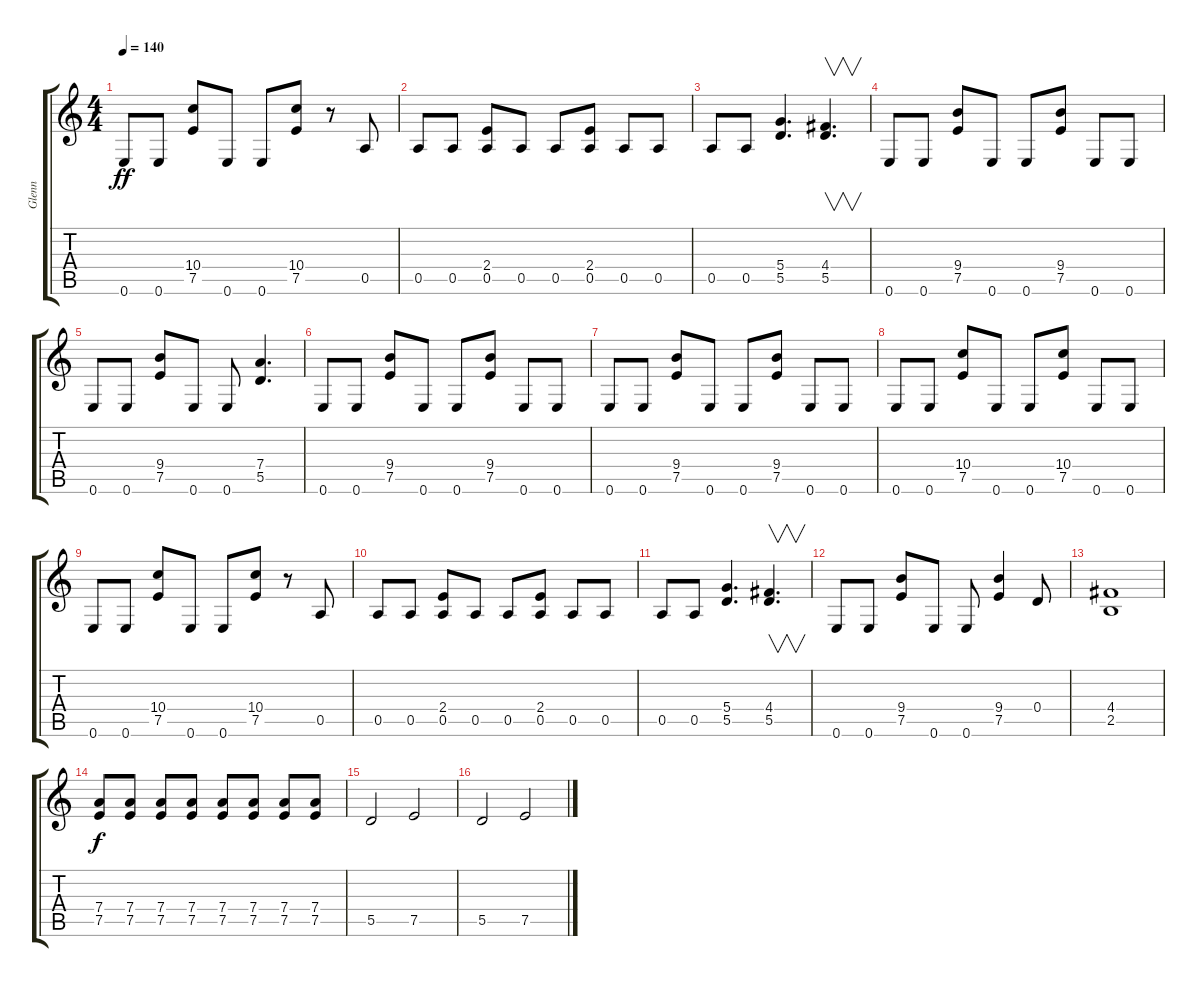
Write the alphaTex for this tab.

\track ("Glenn" "Glenn") {instrument distortionguitar}
\staff {score tabs}
\tuning (E4 B3 G3 D3 A2 E2) {hide}
\ts (4 4)
\tempo 140
\clef g2
\ks c
0.6.8{dy ff} 0.6.8 (10.4 7.5).8 0.6.8 0.6.8 (10.4 7.5).8 r.8 0.5.8 |
0.5.8 0.5.8 (2.4 0.5).8 0.5.8 0.5.8 (2.4 0.5).8 0.5.8 0.5.8 |
0.5.8 0.5.8 (5.4 5.5).4{d} (4.4 5.5).4{v d} |
0.6.8 0.6.8 (9.4 7.5).8 0.6.8 0.6.8 (9.4 7.5).8 0.6.8 0.6.8 |
0.6.8 0.6.8 (9.4 7.5).8 0.6.8 0.6.8 (7.4 5.5).4{d} |
0.6.8 0.6.8 (9.4 7.5).8 0.6.8 0.6.8 (9.4 7.5).8 0.6.8 0.6.8 |
0.6.8 0.6.8 (9.4 7.5).8 0.6.8 0.6.8 (9.4 7.5).8 0.6.8 0.6.8 |
0.6.8 0.6.8 (10.4 7.5).8 0.6.8 0.6.8 (10.4 7.5).8 0.6.8 0.6.8 |
0.6.8 0.6.8 (10.4 7.5).8 0.6.8 0.6.8 (10.4 7.5).8 r.8 0.5.8 |
0.5.8 0.5.8 (2.4 0.5).8 0.5.8 0.5.8 (2.4 0.5).8 0.5.8 0.5.8 |
0.5.8 0.5.8 (5.4 5.5).4{d} (4.4 5.5).4{v d} |
0.6.8 0.6.8 (9.4 7.5).8 0.6.8 0.6.8 (9.4 7.5).4 0.4.8 |
(4.4 2.5).1 |
(7.4 7.5).8{dy f} (7.4 7.5).8 (7.4 7.5).8 (7.4 7.5).8 (7.4 7.5).8 (7.4 7.5).8 (7.4 7.5).8 (7.4 7.5).8 |
5.5.2 7.5.2 |
5.5.2 7.5.2
